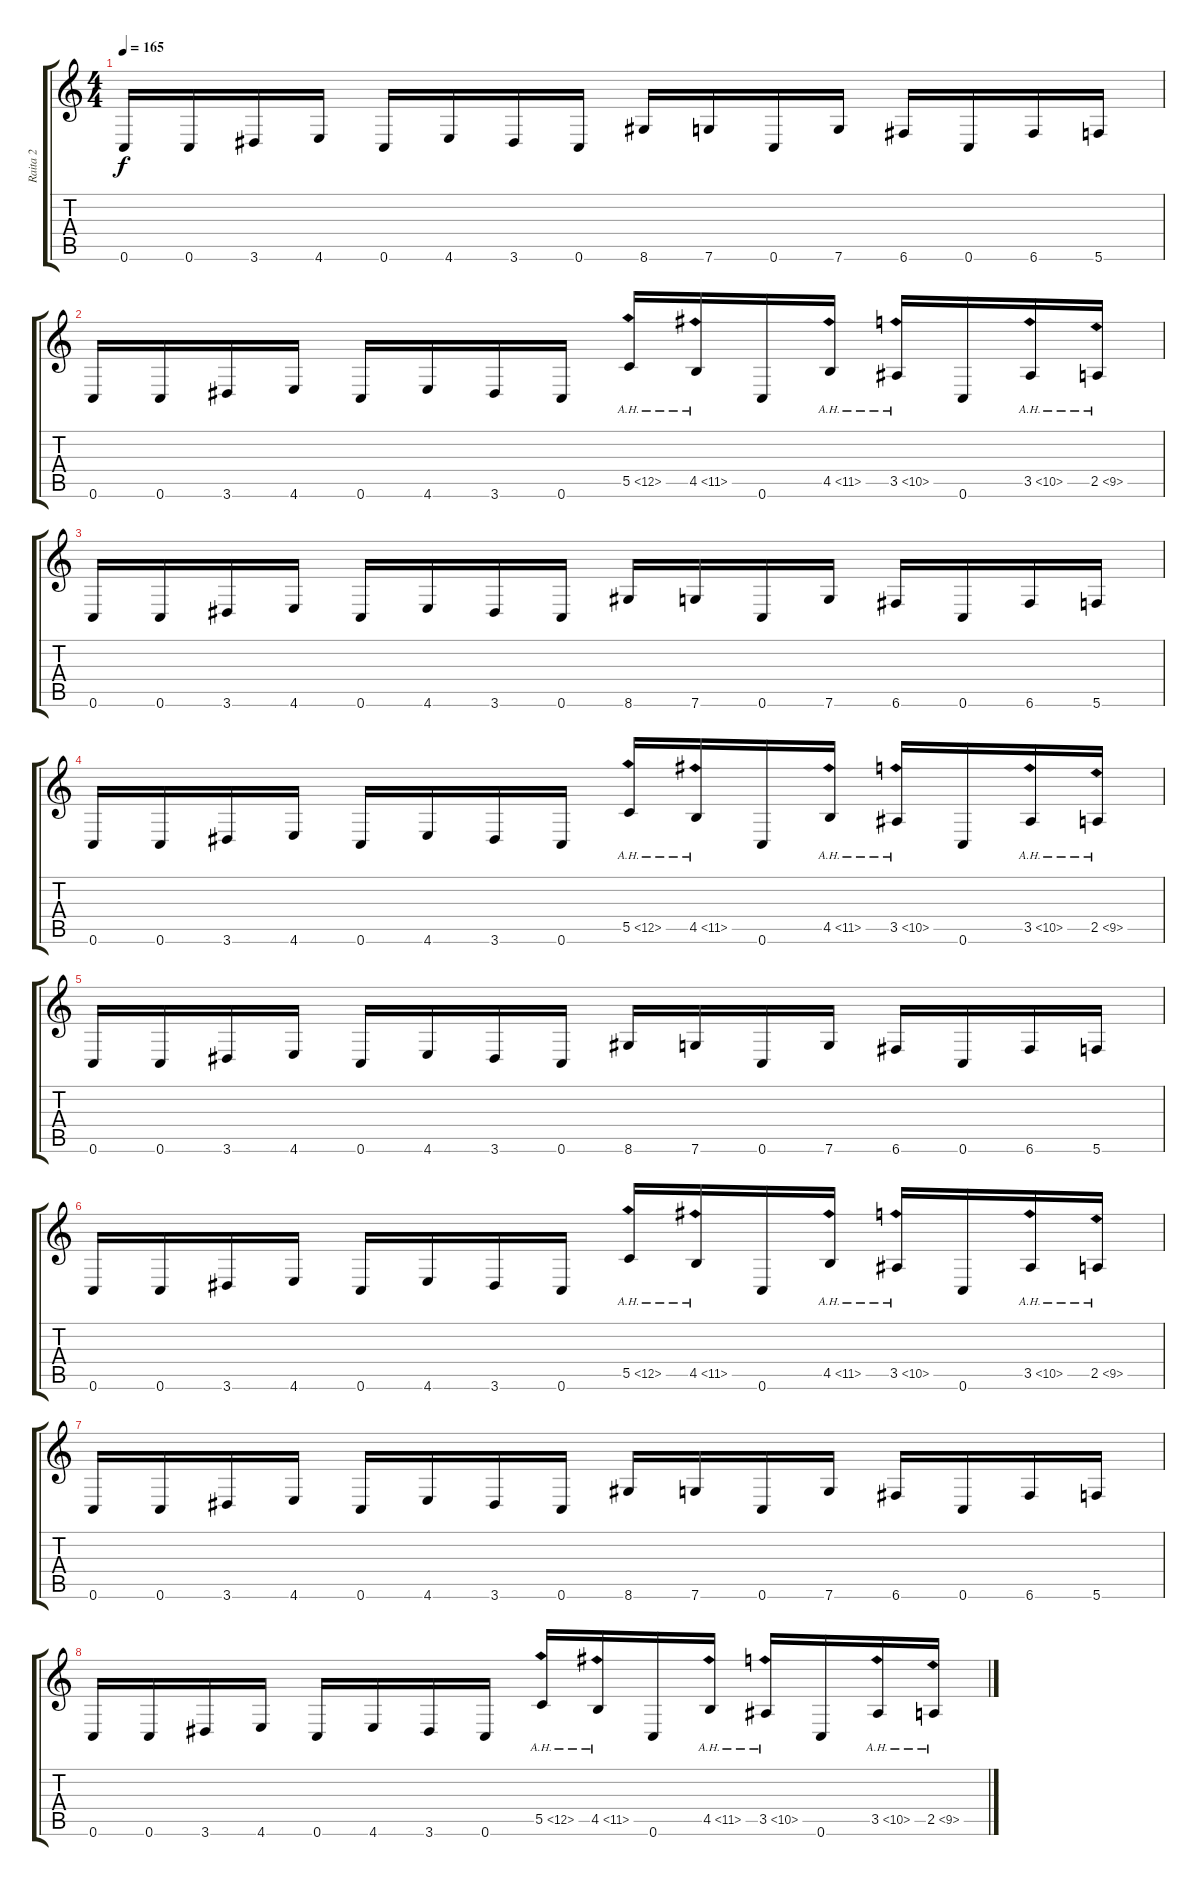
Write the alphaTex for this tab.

\track ("Raita 2" "Raita 2") {instrument distortionguitar}
\staff {score tabs}
\tuning (D4 A3 F3 C3 G2 C2) {hide}
\ts (4 4)
\tempo 165
\clef g2
\ks c
0.6.16{dy f} 0.6.16 3.6.16 4.6.16 0.6.16 4.6.16 3.6.16 0.6.16 8.6.16 7.6.16 0.6.16 7.6.16 6.6.16 0.6.16 6.6.16 5.6.16 |
0.6.16 0.6.16 3.6.16 4.6.16 0.6.16 4.6.16 3.6.16 0.6.16 5.5{ah 7}.16 4.5{ah 7}.16 0.6.16 4.5{ah 7}.16 3.5{ah 7}.16 0.6.16 3.5{ah 7}.16 2.5{ah 7}.16 |
0.6.16 0.6.16 3.6.16 4.6.16 0.6.16 4.6.16 3.6.16 0.6.16 8.6.16 7.6.16 0.6.16 7.6.16 6.6.16 0.6.16 6.6.16 5.6.16 |
0.6.16 0.6.16 3.6.16 4.6.16 0.6.16 4.6.16 3.6.16 0.6.16 5.5{ah 7}.16 4.5{ah 7}.16 0.6.16 4.5{ah 7}.16 3.5{ah 7}.16 0.6.16 3.5{ah 7}.16 2.5{ah 7}.16 |
0.6.16 0.6.16 3.6.16 4.6.16 0.6.16 4.6.16 3.6.16 0.6.16 8.6.16 7.6.16 0.6.16 7.6.16 6.6.16 0.6.16 6.6.16 5.6.16 |
0.6.16 0.6.16 3.6.16 4.6.16 0.6.16 4.6.16 3.6.16 0.6.16 5.5{ah 7}.16 4.5{ah 7}.16 0.6.16 4.5{ah 7}.16 3.5{ah 7}.16 0.6.16 3.5{ah 7}.16 2.5{ah 7}.16 |
0.6.16 0.6.16 3.6.16 4.6.16 0.6.16 4.6.16 3.6.16 0.6.16 8.6.16 7.6.16 0.6.16 7.6.16 6.6.16 0.6.16 6.6.16 5.6.16 |
0.6.16 0.6.16 3.6.16 4.6.16 0.6.16 4.6.16 3.6.16 0.6.16 5.5{ah 7}.16 4.5{ah 7}.16 0.6.16 4.5{ah 7}.16 3.5{ah 7}.16 0.6.16 3.5{ah 7}.16 2.5{ah 7}.16
